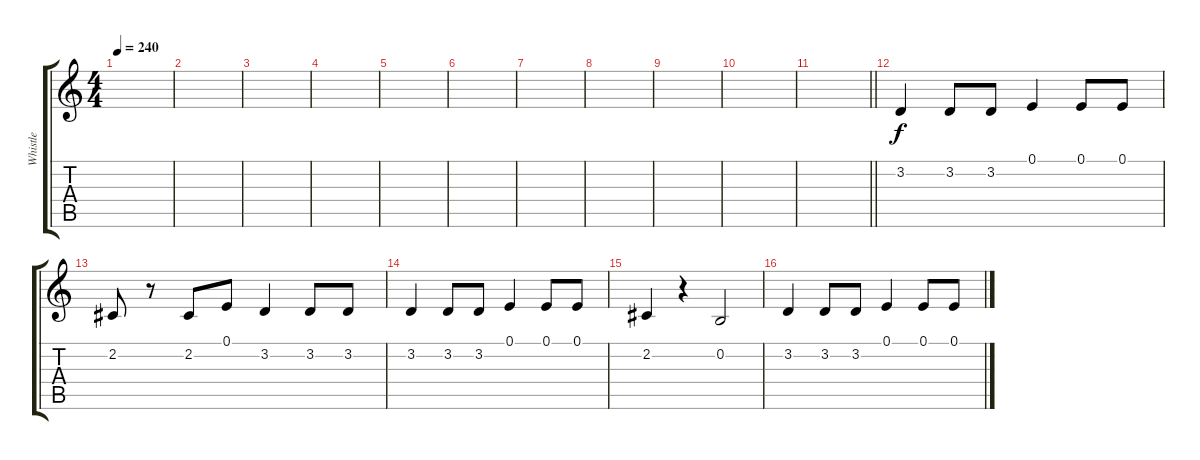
\track ("Whistle" "Whistle") {instrument flute}
\staff {score tabs}
\tuning (E4 B3 G3 D3 A2 E2) {hide}
\ts (4 4)
\tempo 240
\clef g2
\ks c
|
|
|
|
|
|
|
|
|
|
\barLineRight lightlight
|
3.2.4 3.2.8 3.2.8 0.1.4 0.1.8 0.1.8 |
2.2.8 r.8 2.2.8 0.1.8 3.2.4 3.2.8 3.2.8 |
3.2.4 3.2.8 3.2.8 0.1.4 0.1.8 0.1.8 |
2.2.4 r.4 0.2.2 |
3.2.4 3.2.8 3.2.8 0.1.4 0.1.8 0.1.8
